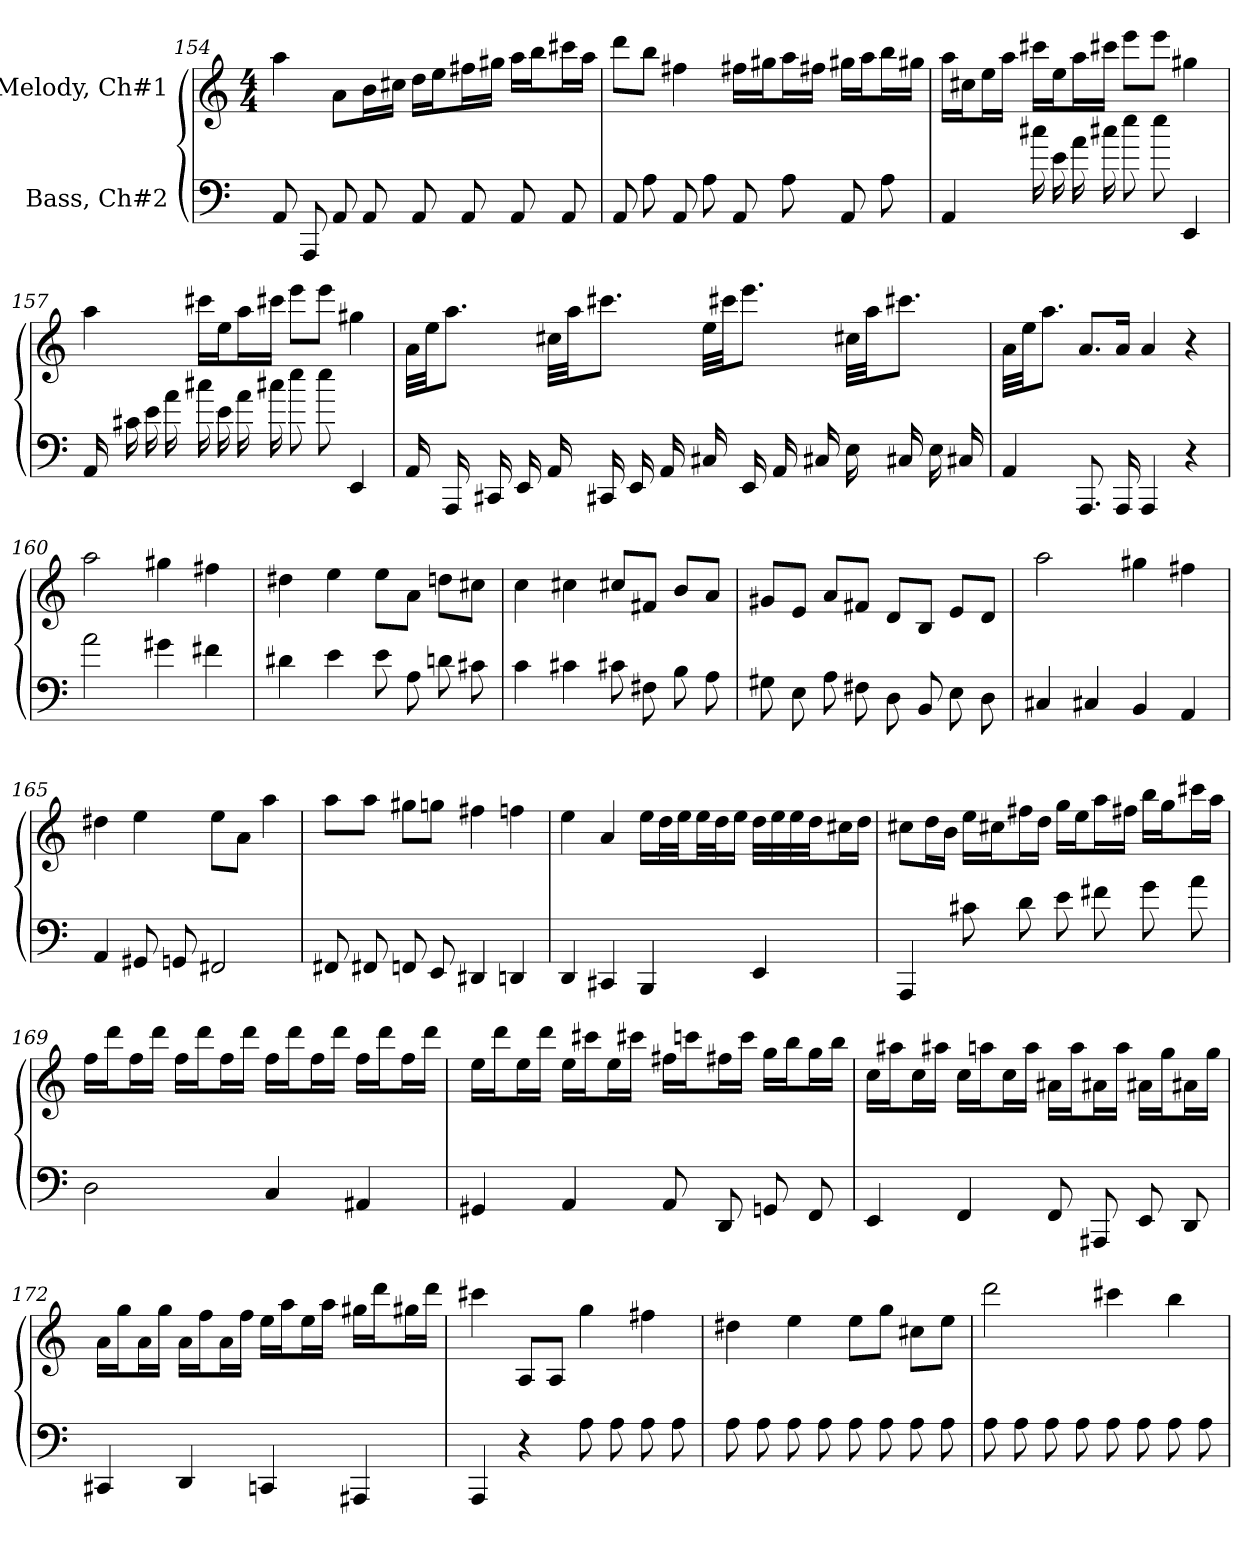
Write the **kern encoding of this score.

**kern	**kern
*part2	*part1
*staff2	*staff1
*I"Bass, Ch#2	*I"Melody, Ch#1
*clefF4	*
*	*M4/4
=154	=154
8AA	4aa
8AAA	.
8AA	8aL
8AA	16bL
.	16cc#XJJ
8AA	16ddLL
.	16eeJ
8AA	16ff#XL
.	16gg#XJJ
8AA	16aaLL
.	16bbJ
8AA	16ccc#XL
.	16aaJJ
=155	=155
8AA	8dddL
8A	8bbJ
8AA	4ff#X
8A	.
8AA	16ff#XLL
.	16gg#XJ
8A	16aaL
.	16ff#XJJ
8AA	16gg#XLL
.	16aaJ
8A	16bbL
.	16gg#XJJ
=156	=156
4AA	16aaLL
.	16cc#XJ
.	16eeL
.	16aaJJ
16cc#X	16ccc#XLL
16e	16eeJ
16a	16aaL
16cc#X	16ccc#XJJ
8ee	8eeeL
8ee	8eeeJ
4EE	4gg#X
=157	=157
16AA	4aa
16c#X	.
16e	.
16a	.
16cc#X	16ccc#XLL
16e	16eeJ
16a	16aaL
16cc#X	16ccc#XJJ
8ee	8eeeL
8ee	8eeeJ
4EE	4gg#X
=158	=158
16AA	32aLLL
.	32eeJJ
16AAA	8.aaJ
16CC#X	.
16EE	.
16AA	32cc#XLLL
.	32aaJJ
16CC#X	8.ccc#XJ
16EE	.
16AA	.
16C#X	32eeLLL
.	32ccc#XJJ
16EE	8.eeeJ
16AA	.
16C#X	.
16E	32cc#XLLL
.	32aaJJ
16C#X	8.ccc#XJ
16E	.
16C#X	.
=159	=159
4AA	32aLLL
.	32eeJJ
.	8.aaJ
8.AAA	8.aL
16AAA	16aJk
4AAA	4a
4r	4r
=160	=160
2a	2aa
4g#X	4gg#X
4f#X	4ff#X
=161	=161
4d#X	4dd#X
4e	4ee
8e	8eeL
8A	8aJ
8d	8ddL
8c#X	8cc#XJ
=162	=162
4c	4cc
4c#X	4cc#X
8c#X	8cc#XL
8F#X	8f#XJ
8B	8bL
8A	8aJ
=163	=163
8G#X	8g#XL
8E	8eJ
8A	8aL
8F#X	8f#XJ
8D	8dL
8BB	8BJ
8E	8eL
8D	8dJ
=164	=164
4C#X	2aa
4C#X	.
4BB	4gg#X
4AA	4ff#X
=165	=165
4AA	4dd#X
8GG#X	4ee
8GG	.
2FF#X	8eeL
.	8aJ
.	4aa
=166	=166
8FF#X	8aaL
8FF#X	8aaJ
8FF	8gg#XL
8EE	8ggJ
4DD#X	4ff#X
4DD	4ff
=167	=167
4DD	4ee
4CC#X	4a
4BBB	16eeLL
.	32ddL
.	32eeJJ
.	32eeLL
.	32ddJ
.	16eeJJ
4EE	32ddLLL
.	32ee
.	32ee
.	32ddJJ
.	16cc#XL
.	16ddJJ
=168	=168
4AAA	8cc#XL
.	16ddL
.	16bJJ
8c#X	16eeLL
.	16cc#XJ
8d	16ff#XL
.	16ddJJ
8e	16ggLL
.	16eeJ
8f#X	16aaL
.	16ff#XJJ
8g	16bbLL
.	16ggJ
8a	16ccc#XL
.	16aaJJ
=169	=169
2D	16ffLL
.	16dddJ
.	16ffL
.	16dddJJ
.	16ffLL
.	16dddJ
.	16ffL
.	16dddJJ
4C	16ffLL
.	16dddJ
.	16ffL
.	16dddJJ
4AA#X	16ffLL
.	16dddJ
.	16ffL
.	16dddJJ
=170	=170
4GG#X	16eeLL
.	16dddJ
.	16eeL
.	16dddJJ
4AA	16eeLL
.	16ccc#XJ
.	16eeL
.	16ccc#XJJ
8AA	16ff#XLL
.	16cccJ
8DD	16ff#XL
.	16cccJJ
8GG	16ggLL
.	16bbJ
8FF	16ggL
.	16bbJJ
=171	=171
4EE	16ccLL
.	16aa#XJ
.	16ccL
.	16aa#XJJ
4FF	16ccLL
.	16aaJ
.	16ccL
.	16aaJJ
8FF	16a#XLL
.	16aaJ
8AAA#X	16a#XL
.	16aaJJ
8EE	16a#XLL
.	16ggJ
8DD	16a#XL
.	16ggJJ
=172	=172
4CC#X	16aLL
.	16ggJ
.	16aL
.	16ggJJ
4DD	16aLL
.	16ffJ
.	16aL
.	16ffJJ
4CC	16eeLL
.	16aaJ
.	16eeL
.	16aaJJ
4AAA#X	16gg#XLL
.	16dddJ
.	16gg#XL
.	16dddJJ
=173	=173
4AAA	4ccc#X
4r	8AL
.	8AJ
8A	4gg
8A	.
8A	4ff#X
8A	.
=174	=174
8A	4dd#X
8A	.
8A	4ee
8A	.
8A	8eeL
8A	8ggJ
8A	8cc#XL
8A	8eeJ
=175	=175
8A	2ddd
8A	.
8A	.
8A	.
8A	4ccc#X
8A	.
8A	4bb
8A	.
=	=
*-	*-
